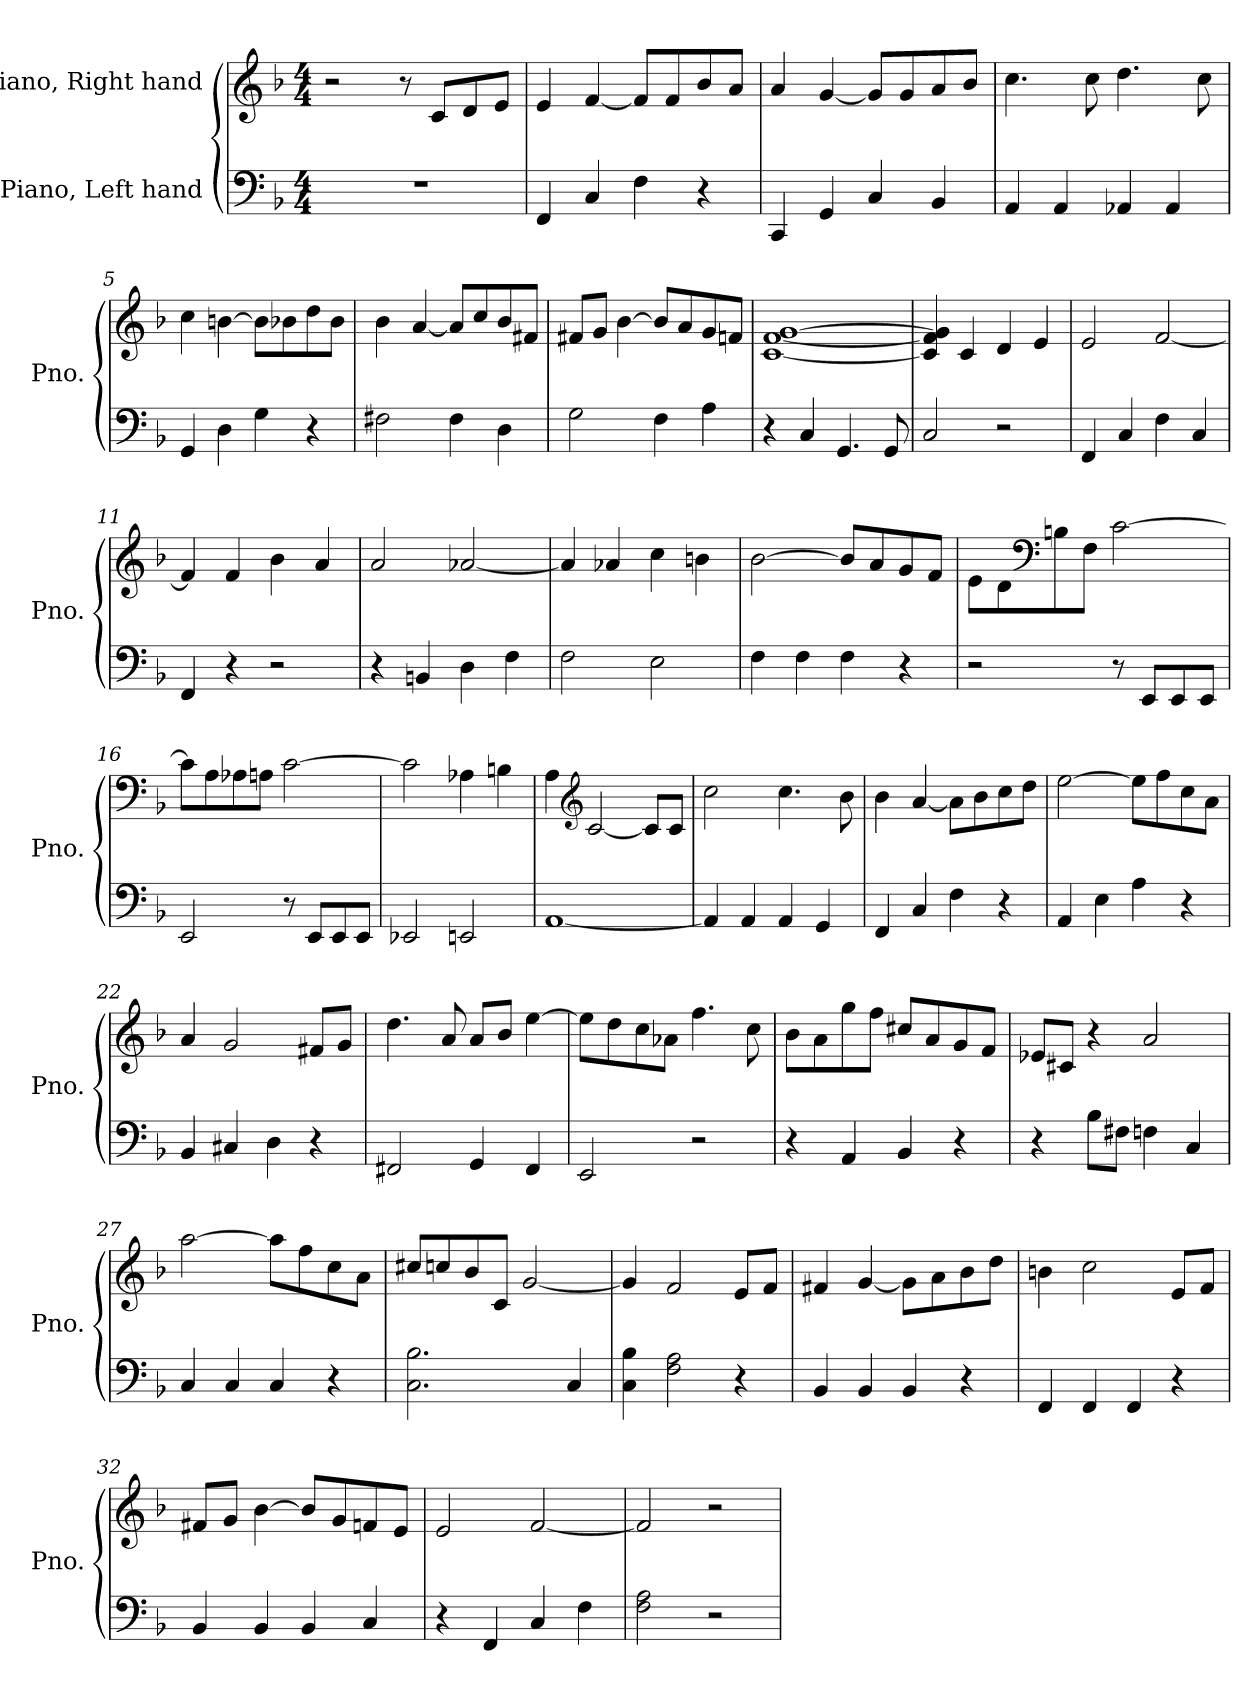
**kern	**kern
*part2	*part1
*staff2	*staff1
*I"Piano, Left hand	*I"Piano, Right hand
*I'Pno.	*I'Pno.
*clefF4	*clefG2
*k[b-]	*k[b-]
*M4/4	*M4/4
*MM110	*MM110
=1	=1
1r	2r
.	8r
.	8c/L
.	8d/
.	8e/J
=2	=2
4FF/	4e/
4C/	[4f/
4F\	8f/L]
.	8f/
4r	8b-/
.	8a/J
=3	=3
4CC/	4a/
4GG/	[4g/
4C/	8g/L]
.	8g/
4BB-/	8a/
.	8b-/J
=4	=4
4AA/	4.cc\
4AA/	.
.	8cc\
4AA-X/	4.dd\
4AA-/	.
.	8cc\
=5	=5
4GG/	4cc\
4D\	[4bn\
4G\	8b\L]
.	8b-X\
4r	8dd\
.	8b-\J
!!LO:LB:g=z
=6	=6
2F#X\	4b-\
.	[4a/
4F#\	8a/L]
.	8cc/
4D\	8b-/
.	8f#X/J
=7	=7
2G\	8f#X/L
.	8g/J
.	[4b-\
4F\	8b-/L]
.	8a/
4A\	8g/
.	8fn/J
=8	=8
4r	[1c [1f [1g
4C/	.
4.GG/	.
8GG/	.
=9	=9
2C/	4c/] 4f/] 4g/]
.	4c/
2r	4d/
.	4e/
=10	=10
4FF/	2e/
4C/	.
4F\	[2f/
4C/	.
=11	=11
4FF/	4f/]
4r	4f/
2r	4b-\
.	4a/
!!LO:LB:g=z
=12	=12
4r	2a/
4BBn/	.
4D\	[2a-X/
4F\	.
=13	=13
2F\	4a-/]
.	4a-X/
2E\	4cc\
.	4bn\
=14	=14
4F\	[2b-\
4F\	.
4F\	8b-/L]
.	8a/
4r	8g/
.	8f/J
=15	=15
2r	8e\L
.	8d\
*	*clefF4
.	8Bn\
.	8F\J
8r	[2c\
8EE/L	.
8EE/	.
8EE/J	.
=16	=16
2EE/	8c\L]
.	8A\
.	8A-X\
.	8An\J
8r	[2c\
8EE/L	.
8EE/	.
8EE/J	.
!!LO:LB:g=z
=17	=17
2EE-X/	2c\]
2EEn/	4A-X\
.	4Bn\
=18	=18
[1AA	4A\
*	*clefG2
.	[2c/
.	8c/L]
.	8c/J
=19	=19
4AA/]	2cc\
4AA/	.
4AA/	4.cc\
4GG/	.
.	8b-\
=20	=20
4FF/	4b-\
4C/	[4a/
4F\	8a\L]
.	8b-\
4r	8cc\
.	8dd\J
=21	=21
4AA/	[2ee\
4E\	.
4A\	8ee\L]
.	8ff\
4r	8cc\
.	8a\J
=22	=22
4BB-/	4a/
4C#X/	2g/
4D\	.
4r	8f#X/L
.	8g/J
!!LO:LB:g=z
=23	=23
2FF#X/	4.dd\
.	8a/
4GG/	8a/L
.	8b-/J
4FF#/	[4ee\
=24	=24
2EE/	8ee\L]
.	8dd\
.	8cc\
.	8a-X\J
2r	4.ff\
.	8cc\
=25	=25
4r	8b-\L
.	8a\
4AA/	8gg\
.	8ff\J
4BB-/	8cc#X/L
.	8a/
4r	8g/
.	8f/J
=26	=26
4r	8e-X/L
.	8c#X/J
8B-\L	4r
8F#X\J	.
4Fn\	2a/
4C/	.
=27	=27
4C/	[2aa\
4C/	.
4C/	8aa\L]
.	8ff\
4r	8cc\
.	8a\J
!!LO:LB:g=z
=28	=28
2.C\ 2.B-\	8cc#X/L
.	8ccn/
.	8b-/
.	8c/J
.	[2g/
4C/	.
=29	=29
4C\ 4B-\	4g/]
2F\ 2A\	2f/
4r	8e/L
.	8f/J
=30	=30
4BB-/	4f#X/
4BB-/	[4g/
4BB-/	8g\L]
.	8a\
4r	8b-\
.	8dd\J
=31	=31
4FF/	4bn\
4FF/	2cc\
4FF/	.
4r	8e/L
.	8f/J
=32	=32
4BB-/	8f#X/L
.	8g/J
4BB-/	[4b-\
4BB-/	8b-/L]
.	8g/
4C/	8fn/
.	8e/J
=33	=33
4r	2e/
4FF/	.
4C/	[2f/
4F\	.
=34	=34
2F\ 2A\	2f/]
2r	2r
=	=
*-	*-
